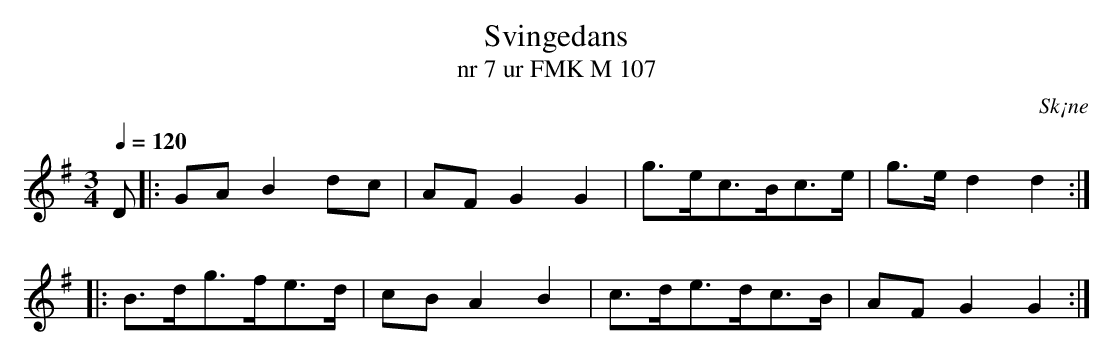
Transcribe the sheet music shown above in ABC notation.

X:1
T:Svingedans
T:nr 7 ur FMK M 107
O:Sk¡ne
M:3/4
L:1/8
Q:1/4=120
K:G
D |: GA B2 dc | AF G2 G2 | g>ec>Bc>e | g>e d2 d2 :|
 |: B>dg>fe>d  | cB A2 B2 | c>de>dc>B | AF G2 G2 :|
